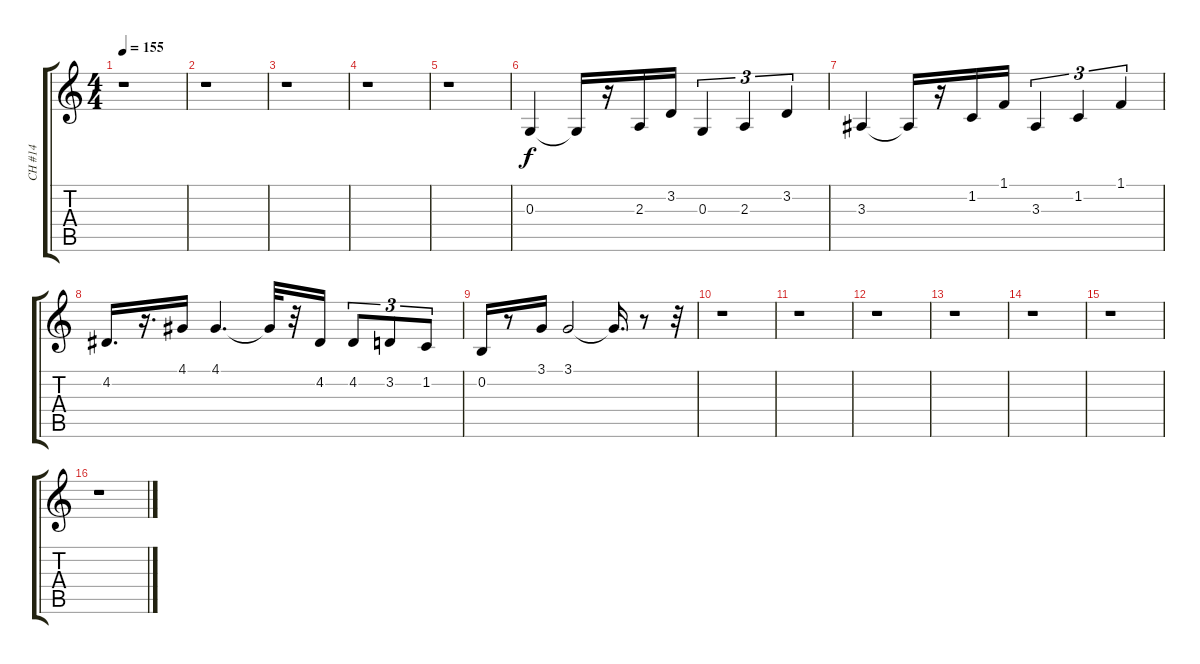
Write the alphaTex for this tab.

\track ("CH #14" "CH #14") {instrument brasssection}
\staff {score tabs}
\tuning (E4 B3 G3 D3 A2 E2) {hide}
\ts (4 4)
\tempo 155
\clef g2
\ks c
r.1{dy f} |
r.1 |
r.1 |
r.1 |
r.1 |
0.3.4 0.3{t}.16 r.16 2.3.16 3.2.16 0.3.4{tu (3 2)} 2.3.4{tu (3 2)} 3.2.4{tu (3 2)} |
3.3.4 3.3{t}.16 r.16 1.2.16 1.1.16 3.3.4{tu (3 2)} 1.2.4{tu (3 2)} 1.1.4{tu (3 2)} |
4.2.16{d} r.16{d} 4.1.16 4.1.4{d} 4.1{t}.32 r.32 4.2.16 4.2.8{tu (3 2)} 3.2.8{tu (3 2)} 1.2.8{tu (3 2)} |
0.2.16 r.8 3.1.16 3.1.2 3.1{t}.16{d} r.8 r.32 |
r.1 |
r.1 |
r.1 |
r.1 |
r.1 |
r.1 |
r.1
